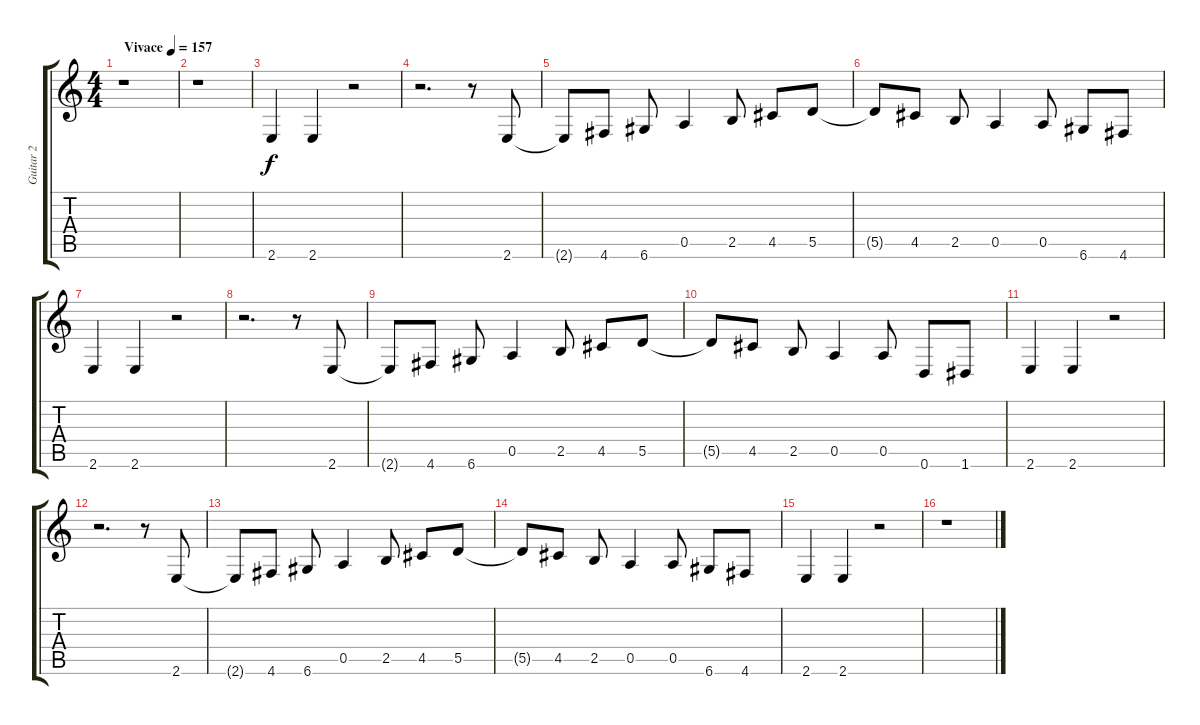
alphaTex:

\track ("Guitar 2" "Guitar 2") {instrument overdrivenguitar}
\staff {score tabs}
\tuning (E4 B3 G3 D3 A2 D2) {hide}
\ts (4 4)
\tempo (157 "Vivace")
\clef g2
\ks c
r.1{dy f instrument overdrivenguitar} |
r.1 |
2.6.4 2.6.4 r.2 |
r.2{d} r.8 2.6.8 |
2.6{t}.8 4.6.8 6.6.8 0.5.4 2.5.8 4.5.8 5.5.8 |
5.5{t}.8 4.5.8 2.5.8 0.5.4 0.5.8 6.6.8 4.6.8 |
2.6.4 2.6.4 r.2 |
r.2{d} r.8 2.6.8 |
2.6{t}.8 4.6.8 6.6.8 0.5.4 2.5.8 4.5.8 5.5.8 |
5.5{t}.8 4.5.8 2.5.8 0.5.4 0.5.8 0.6.8 1.6.8 |
2.6.4 2.6.4 r.2 |
r.2{d} r.8 2.6.8 |
2.6{t}.8 4.6.8 6.6.8 0.5.4 2.5.8 4.5.8 5.5.8 |
5.5{t}.8 4.5.8 2.5.8 0.5.4 0.5.8 6.6.8 4.6.8 |
2.6.4 2.6.4 r.2 |
r.1
